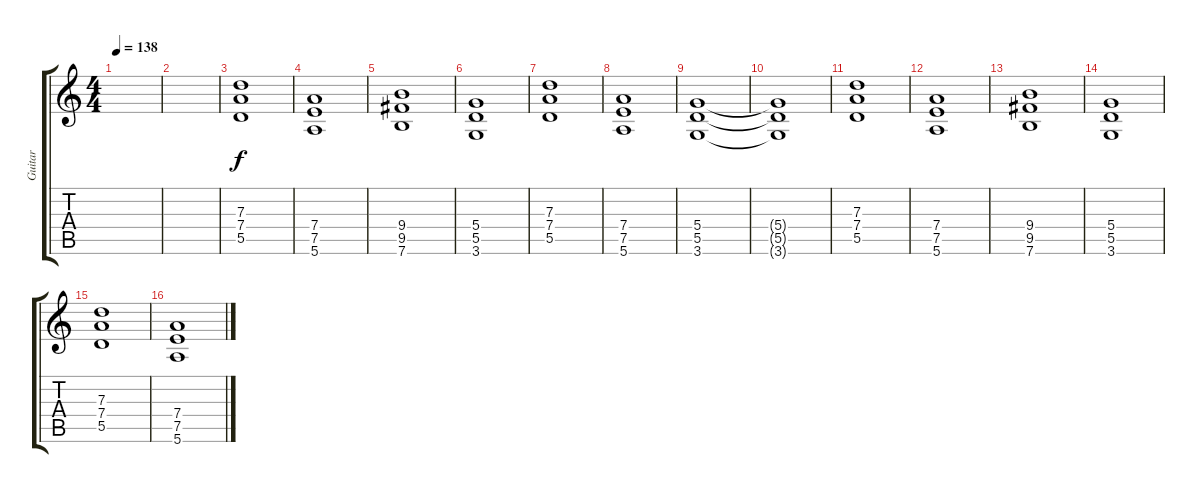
\track ("Guitar" "Guitar") {instrument distortionguitar}
\staff {score tabs}
\tuning (E4 B3 G3 D3 A2 E2) {hide}
\ts (4 4)
\tempo 138
\clef g2
\ks c
|
|
(7.3 7.4 5.5).1 |
(7.4 7.5 5.6).1 |
(9.4 9.5 7.6).1 |
(5.4 5.5 3.6).1 |
(7.3 7.4 5.5).1 |
(7.4 7.5 5.6).1 |
(5.4 5.5 3.6).1 |
(5.4{t} 5.5{t} 3.6{t}).1 |
(7.3 7.4 5.5).1 |
(7.4 7.5 5.6).1 |
(9.4 9.5 7.6).1 |
(5.4 5.5 3.6).1 |
(7.3 7.4 5.5).1 |
(7.4 7.5 5.6).1
